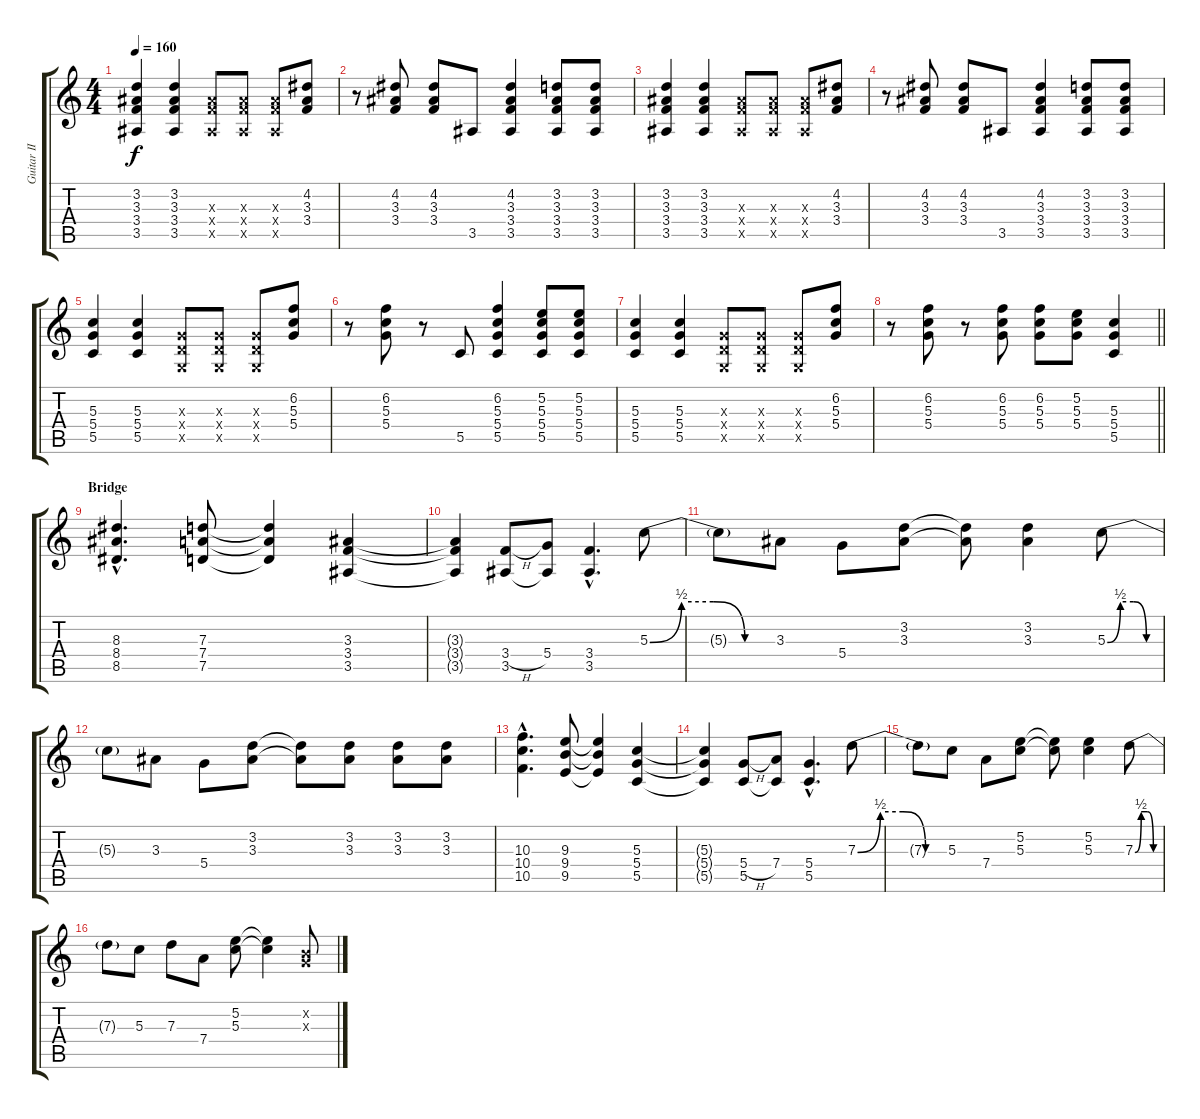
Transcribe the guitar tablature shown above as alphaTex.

\track ("Guitar II" "Guitar II") {instrument distortionguitar}
\staff {score tabs}
\tuning (D4 B3 G3 D3 G2 D2) {hide}
\ts (4 4)
\tempo 160
\clef g2
\ks c
(3.2 3.3 3.4 3.5).4{dy f} (3.2 3.3 3.4 3.5).4 (3.3{x} 3.4{x} 3.5{x}).8 (3.3{x} 3.4{x} 3.5{x}).8 (3.3{x} 3.4{x} 3.5{x}).8 (4.2 3.3 3.4).8 |
r.8 (4.2 3.3 3.4).8 (4.2 3.3 3.4).8 3.5.8 (4.2 3.3 3.4 3.5).4 (3.2 3.3 3.4 3.5).8 (3.2 3.3 3.4 3.5).8 |
(3.2 3.3 3.4 3.5).4 (3.2 3.3 3.4 3.5).4 (3.3{x} 3.4{x} 3.5{x}).8 (3.3{x} 3.4{x} 3.5{x}).8 (3.3{x} 3.4{x} 3.5{x}).8 (4.2 3.3 3.4).8 |
r.8 (4.2 3.3 3.4).8 (4.2 3.3 3.4).8 3.5.8 (4.2 3.3 3.4 3.5).4 (3.2 3.3 3.4 3.5).8 (3.2 3.3 3.4 3.5).8 |
(5.3 5.4 5.5).4 (5.3 5.4 5.5).4 (0.3{x} 0.4{x} 0.5{x}).8 (0.3{x} 0.4{x} 0.5{x}).8 (0.3{x} 0.4{x} 0.5{x}).8 (6.2 5.3 5.4).8 |
r.8 (6.2 5.3 5.4).8 r.8 5.5.8 (6.2 5.3 5.4 5.5).4 (5.2 5.3 5.4 5.5).8 (5.2 5.3 5.4 5.5).8 |
(5.3 5.4 5.5).4 (5.3 5.4 5.5).4 (0.3{x} 0.4{x} 0.5{x}).8 (0.3{x} 0.4{x} 0.5{x}).8 (0.3{x} 0.4{x} 0.5{x}).8 (6.2 5.3 5.4).8 |
\barLineRight lightlight
r.8 (6.2 5.3 5.4).8 r.8 (6.2 5.3 5.4).8 (6.2 5.3 5.4).8 (5.2 5.3 5.4).8 (5.3 5.4 5.5).4 |
\section ("" "Bridge")
(8.3{hac} 8.4{hac} 8.5{hac}).4{d} (7.3 7.4 7.5).8 (7.3{t} 7.4{t} 7.5{t}).4 (3.3 3.4 3.5).4 |
(3.3{t} 3.4{t} 3.5{t}).4 (3.4{h} 3.5).8 (5.4 3.5{t}).8 (3.4{hac} 3.5{hac}).4{d} 5.3{be (custom 0 0 15 2 30 2 45 0 60 0)}.8 |
5.3{t}.8 3.3.8 5.4.8 (3.2 3.3).8 (3.2{t} 3.3{t}).8 (3.2 3.3).4 5.3{be (custom 0 0 15 2 30 2 45 0 60 0)}.8 |
5.3{t}.8 3.3.8 5.4.8 (3.2 3.3).8 (3.2{t} 3.3{t}).8 (3.2 3.3).8 (3.2 3.3).8 (3.2 3.3).8 |
(10.3{hac} 10.4{hac} 10.5{hac}).4{d} (9.3 9.4 9.5).8 (9.3{t} 9.4{t} 9.5{t}).4 (5.3 5.4 5.5).4 |
(5.3{t} 5.4{t} 5.5{t}).4 (5.4{h} 5.5).8 (7.4 5.5{t}).8 (5.4{hac} 5.5{hac}).4{d} 7.3{be (custom 0 0 15 2 30 2 45 0 60 0)}.8 |
7.3{t}.8 5.3.8 7.4.8 (5.2 5.3).8 (5.2{t} 5.3{t}).8 (5.2 5.3).4 7.3{be (custom 0 0 15 2 30 2 45 0 60 0)}.8 |
7.3{t}.8 5.3.8 7.3.8 7.4.8 (5.2 5.3).8 (5.2{t} 5.3{t}).4 (0.2{x} 0.3{x}).8
